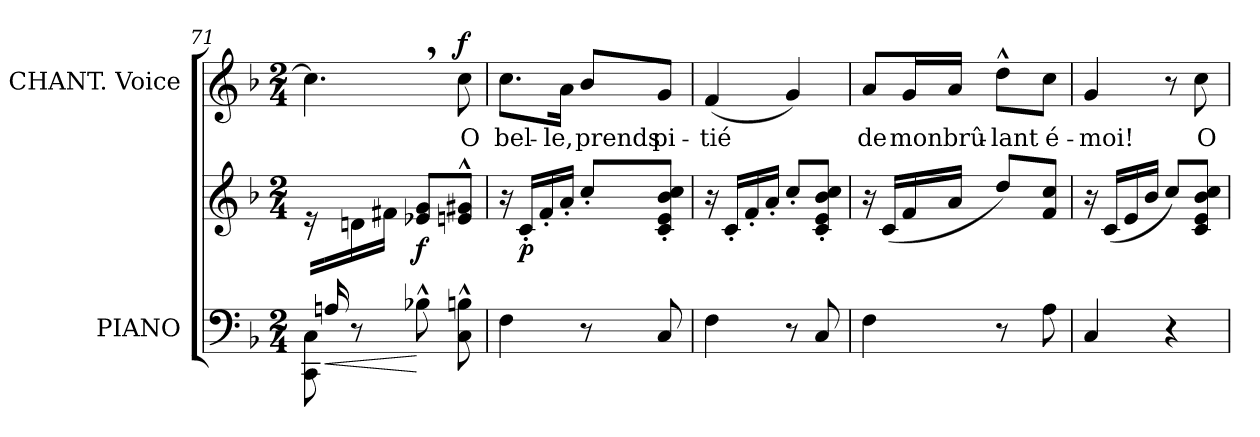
**kern	**kern	**dynam	**kern	**text	**dynam
*part2	*part2	*part2	*part1	*part1	*part1
*staff3	*staff2	*staff2/3	*staff1	*staff1	*staff1
*I"PIANO	*	*	*I"CHANT. Voice	*	*
*I'Pno	*	*	*	*	*
*clefF4	*clefG2	*	*clefG2	*	*
*k[b-]	*k[b-]	*	*k[b-]	*	*
*M2/4	*M2/4	*	*M2/4	*	*
=71	=71	=71	=71	=71	=71
*^	*	*	*	*	*
16ryy	8CC\ 8C\	16r	.	4.cc,\]	.	.
!	!	!	!LO:HP:b=2	!	!	!
16An/LL	.	16ryy	<	.	.	.
4.ryy	8r	16dn\	.	.	.	.
.	.	16f#X\JJ	.	.	.	.
!	!	!	!LO:DY:n=1:b	!	!	!
.	8B-X^^\	8e-X/ 8g/L	[ f	.	.	.
!	!	!	!	!	!	!LO:DY:a
.	8C\^^ 8Bn\^^	8en/^^ 8g#X/^^J	.	8cc\	O	f
*v	*v	*	*	*	*	*
=72	=72	=72	=72	=72	=72
4F\	16r	.	8.cc\L	bel-	.
!	!	!LO:DY:b	!	!	!
.	16c'/LL	p	.	.	.
.	16f'/	.	.	.	.
.	16a'/JJ	.	16a\Jk	-le,	.
8r	8cc'/L	.	8b-/L	prends	.
8C/	8c/' 8e/' 8b-/' 8cc/'J	.	8g/J	pi-	.
=73	=73	=73	=73	=73	=73
4F\	16r	.	(4f/	-tié	.
.	16c'/LL	.	.	.	.
.	16f'/	.	.	.	.
.	16a'/JJ	.	.	.	.
8r	8cc'/L	.	4g/)	.	.
8C/	8c/' 8e/' 8b-/' 8cc/'J	.	.	.	.
=74	=74	=74	=74	=74	=74
4F\	16r	.	8a/L	de	.
.	(16c/LL	.	.	.	.
.	16f/	.	16g/L	mon	.
.	16a/JJ	.	16a/JJ	brû-	.
8r	8dd/L)	.	8dd^^\L	-lant	.
8A\	8f/ 8cc/J	.	8cc\J	é-	.
=75	=75	=75	=75	=75	=75
4C/	16r	.	4g/	-moi!	.
.	(16c/LL	.	.	.	.
.	16e/	.	.	.	.
.	16b-/JJ	.	.	.	.
4r	8cc/L)	.	8r	.	.
.	8c/ 8e/ 8b-/ 8cc/J	.	8cc\	O	.
=	=	=	=	=	=
*-	*-	*-	*-	*-	*-
